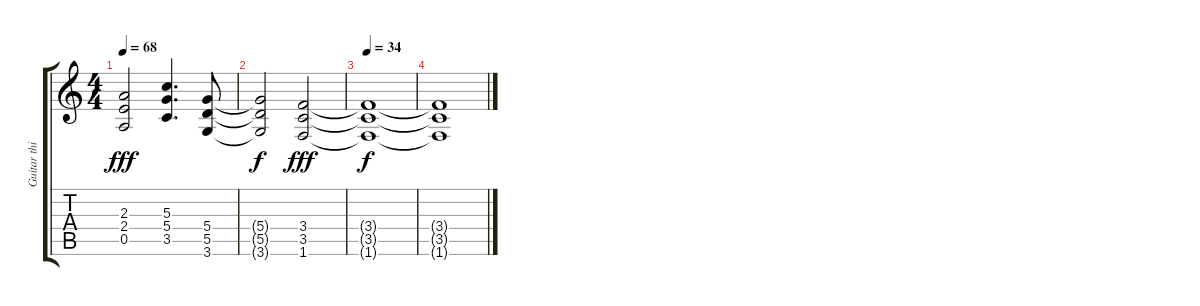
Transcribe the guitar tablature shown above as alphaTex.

\track ("Guitar thick" "Guitar thi") {instrument distortionguitar}
\staff {score tabs}
\tuning (E4 B3 G3 D3 A2 E2) {hide}
\ts (4 4)
\tempo 68
\clef g2
\ks c
(2.3 2.4 0.5).2{dy fff} (5.3 5.4 3.5).4{d} (5.4 5.5 3.6).8 |
(5.4{t} 5.5{t} 3.6{t}).2{dy f} (3.4 3.5 1.6).2{dy fff volume 0} |
\tempo 34
(3.4{t} 3.5{t} 1.6{t}).1{dy f} |
(3.4{t} 3.5{t} 1.6{t}).1
